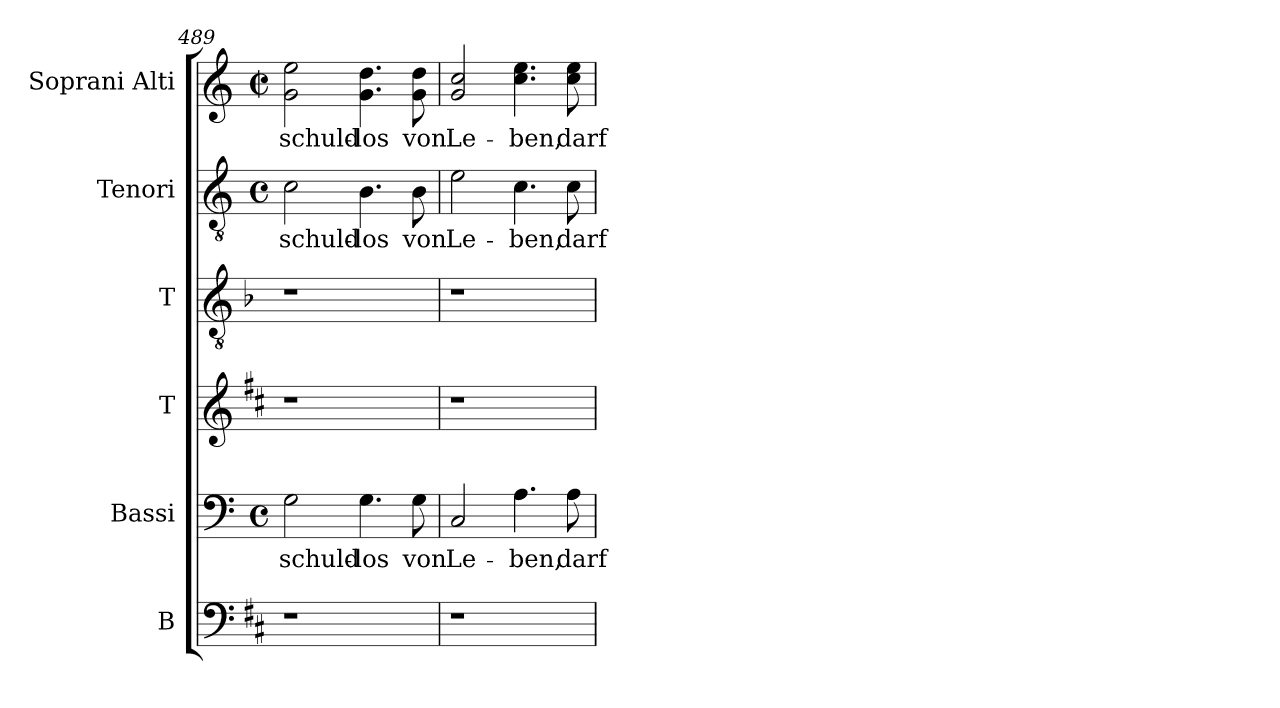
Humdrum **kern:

**kern	**kern	**text	**kern	**kern	**kern	**text	**kern	**text
*part6	*part5	*part5	*part4	*part3	*part2	*part2	*part1	*part1
*staff6	*staff5	*staff5	*staff4	*staff3	*staff2	*staff2	*staff1	*staff1
*I"B	*I"Bassi	*	*I"T	*I"T	*I"Tenori	*	*I"Soprani  Alti	*
*I'B	*I'B	*	*I'T	*I'T	*I'T	*	*I'S  A	*
*clefF4	*clefF4	*	*clefG2	*clefGv2	*clefGv2	*	*clefG2	*
*k[f#c#]	*k[]	*	*k[f#c#]	*k[b-]	*k[]	*	*k[]	*
*D:	*C:	*	*D:	*F:	*C:	*	*C:	*
*	*M4/4	*	*	*	*M4/4	*	*M2/2	*
*	*met(c)	*	*	*	*met(c)	*	*met(c|)	*
=489	=489	=489	=489	=489	=489	=489	=489	=489
!	!	!LO:LY:b:cj	!	!	!	!LO:LY:b:cj	!	!LO:LY:b:cj
1r	2G\	schuld-	1r	1r	2c\	schuld-	2ee\ 2g\	schuld-
!	!	!LO:LY:b:rj	!	!	!	!LO:LY:b:rj	!	!LO:LY:b:rj
.	4.G\	-los	.	.	4.B\	-los	4.dd\ 4.g\	-los
!	!	!LO:LY:b:cj	!	!	!	!LO:LY:b:cj	!	!LO:LY:b:cj
.	8G\	von	.	.	8B\	von	8dd\ 8g\	von
=490	=490	=490	=490	=490	=490	=490	=490	=490
!	!	!LO:LY:b:cj	!	!	!	!LO:LY:b:cj	!	!LO:LY:b:cj
1r	2C/	Le-	1r	1r	2e\	Le-	2cc/ 2g/	Le-
!	!	!LO:LY:b:cj	!	!	!	!LO:LY:b:cj	!	!LO:LY:b:cj
.	4.A\	-ben,	.	.	4.c\	-ben,	4.ee\ 4.cc\	-ben,
!	!	!LO:LY:b:cj	!	!	!	!LO:LY:b:cj	!	!LO:LY:b:cj
.	8A\	darf	.	.	8c\	darf	8ee\ 8cc\	darf
=	=	=	=	=	=	=	=	=
*-	*-	*-	*-	*-	*-	*-	*-	*-
